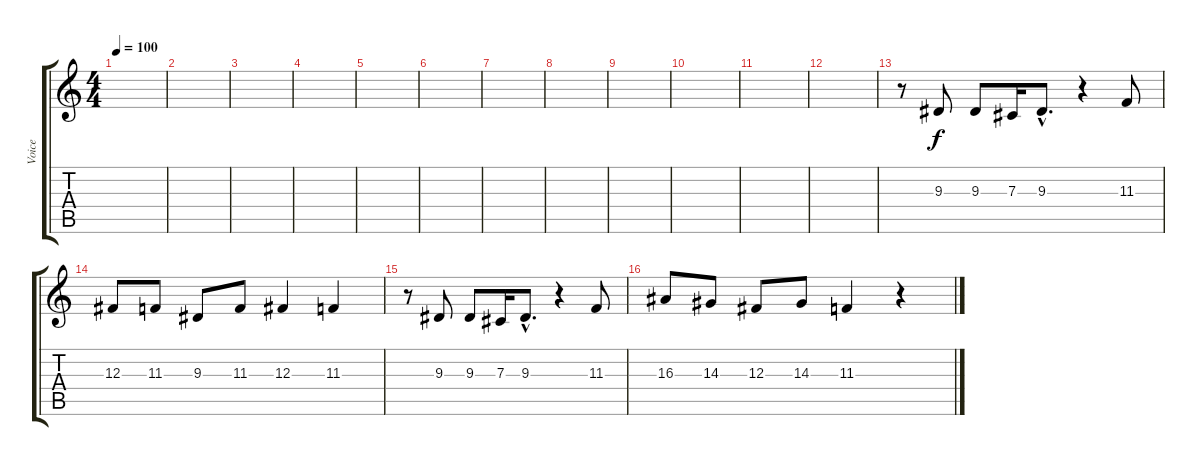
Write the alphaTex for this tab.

\track ("Voice" "Voice") {instrument tenorsax}
\staff {score tabs}
\tuning (Eb4 Bb3 Gb3 Db3 Ab2 Eb2) {hide}
\ts (4 4)
\tempo 100
\clef g2
\ks c
|
|
|
|
|
|
|
|
|
|
|
|
r.8 9.3.8 9.3.8 7.3.16 9.3{hac}.8{d} r.4 11.3.8 |
12.3.8 11.3.8 9.3.8 11.3.8 12.3.4 11.3.4 |
r.8 9.3.8 9.3.8 7.3.16 9.3{hac}.8{d} r.4 11.3.8 |
16.3.8 14.3.8 12.3.8 14.3.8 11.3.4 r.4
